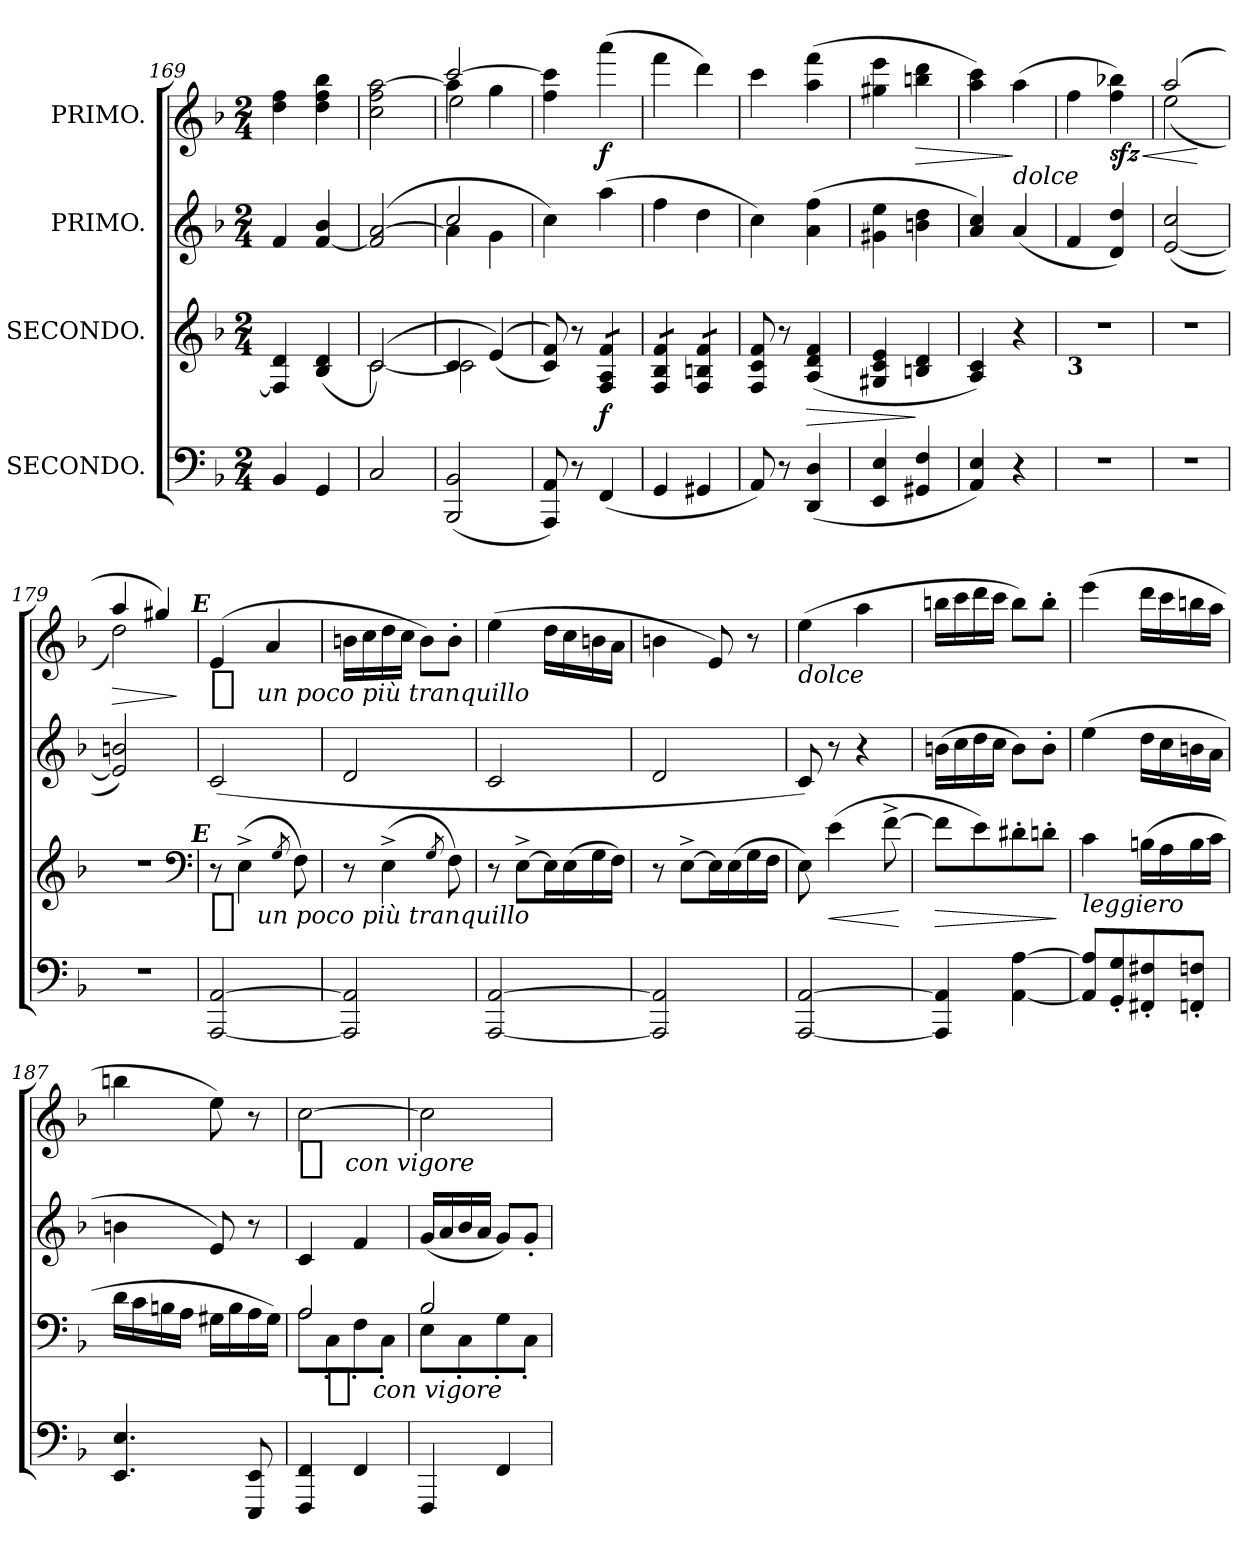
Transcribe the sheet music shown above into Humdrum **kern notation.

**kern	**kern	**dynam	**kern	**kern	**dynam
*part4	*part3	*part3	*part2	*part1	*part1
*staff4	*staff3	*staff3	*staff2	*staff1	*staff1
*I"SECONDO.	*I"SECONDO.	*	*I"PRIMO.	*I"PRIMO.	*
*clefF4	*clefG2	*	*clefG2	*clefG2	*
*k[b-]	*k[b-]	*	*k[b-]	*k[b-]	*
*d:	*d:	*	*d:	*d:	*
*M2/4	*M2/4	*	*M2/4	*M2/4	*
=169	=169	=169	=169	=169	=169
4BB-/	4F]/ 4d/	.	4f/	4dd\ 4ff\	.
4GG/	(>4B-/ 4d/	.	[4f/ 4b-/	4dd\ 4ff\ 4bb-\	.
=170	=170	=170	=170	=170	=170
*	*^	*	*	*	*
2C/	(2c/)	[2c\	.	(2f]/ [2a/	2cc\ 2ff\ [2aa\	.
=171	=171	=171	=171	=171	=171	=171
*	*	*	*	*^	*^	*
*	*	*	*	*	*	*	*^	*
(>2BBB-/ 2BB-/	4c/	2c\]	.	2cc/	4a\]	[2ccc/	4aa\]	2ee\	.
.	(<(>4e/)	.	.	.	4g\	.	4gg\	.	.
*	*v	*v	*	*	*	*v	*v	*v	*
*	*	*	*v	*v	*	*
=172	=172	=172	=172	=172	=172
8AAA/ 8AA/)	8c/ 8f/))	.	4cc\)	4ff\ 4ccc]\	.
8r	8r	.	.	.	.
*	*tremolo	*	*	*	*
(4FF/	8F/ 8A/ 8f/L	f	(4aa\	(4aaa\	f
.	8F/ 8A/ 8f/J	.	.	.	.
=173	=173	=173	=173	=173	=173
4GG/	8F/ 8B-/ 8f/L	.	4ff\	4fff\	.
.	8F/ 8B-/ 8f/J	.	.	.	.
4GG#X/	8F/ 8Bn/ 8f/L	.	4dd\	4ddd\)	.
.	8F/ 8Bn/ 8f/J	.	.	.	.
*	*Xtremolo	*	*	*	*
=174	=174	=174	=174	=174	=174
8AA/)	8F/ 8c/ 8f/	.	4cc\)	4ccc\	.
8r	8r	.	.	.	.
(4DD/ 4D/	(4A/ 4d/ 4f/	>	(4a\ 4ff\	(4aa\ 4fff\	.
=175	=175	=175	=175	=175	=175
4EE/ 4E/	4G#X/ 4c/ 4e/	.	4g#X\ 4ee\	4gg#X\ 4eee\	.
4GG#X/ 4F/	4Bn/ 4d/	]	4bn\ 4dd\	4bbn\ 4ddd\	>
=176	=176	=176	=176	=176	=176
4AA/ 4E/)	4A/ 4c/)	.	4a/ 4cc/)	4aa\ 4ccc\)	.
!	!	!	!	!LO:TX:b:i:t=dolce	!
4r	4r	.	(4a/	(4aa\	]
=177	=177	=177	=177	=177	=177
!	!LO:TX:b:B:t=3	!	!	!	!
2r	2r	.	4f/	4ff\	.
.	.	.	4d/ 4dd/)	4ff\ 4bb-X\)	< sfz
=178	=178	=178	=178	=178	=178
*	*	*	*	*^	*
2r	2r	.	(>[2e/ 2cc/	(2aa/	(2ee\	.
*	*	*	*	*v	*v	*
.	.	.	.	.	[
=179	=179	=179	=179	=179	=179
*	*	*	*	*^	*
2r	2r	.	2e]/ 2bn/)	4aa/	2dd\)	>
.	.	.	.	4gg#X/)	.	.
*	*	*	*	*v	*v	*
*	*clefF4	*	*	*	*
.	.	.	.	.	]
=180	=180	=180	=180	=180	=180
!	!	!	!	!LO:TX:a:Bi:rj:t=E	!
!	!LO:TX:a:Bi:rj:t=E	!	!	!	!
!	!	!LO:DY:t=%s un poco più tranquillo	!	!	!LO:DY:t=%s un poco più tranquillo
[2AAA/ [2AA/	8r	pp	(2c/	(4e/	pp
.	(4E^\	.	.	.	.
.	.	.	.	4a/	.
.	8qG/	.	.	.	.
.	8F\)	.	.	.	.
=181	=181	=181	=181	=181	=181
2AAA]/ 2AA]/	8r	.	2d/	16bn\LL	.
.	.	.	.	16cc\	.
.	(4E^\	.	.	16dd\	.
.	.	.	.	16cc\JJ	.
.	.	.	.	8b\L)	.
.	8qG/	.	.	.	.
.	8F\)	.	.	8b'\J	.
=182	=182	=182	=182	=182	=182
[2AAA/ [2AA/	8r	.	2c/	(4ee\	.
.	[8E^\L	.	.	.	.
.	16E\L]	.	.	16dd\LL	.
.	(16E\	.	.	16cc\	.
.	16G\	.	.	16bn\	.
.	16F\JJ)	.	.	16a\JJ	.
=183	=183	=183	=183	=183	=183
2AAA]/ 2AA]/	8r	.	2d/	4bn\	.
.	[8E^\L	.	.	.	.
.	16E\L]	.	.	8e/)	.
.	(16E\	.	.	.	.
.	16G\	.	.	8r	.
.	16F\JJ	.	.	.	.
=184	=184	=184	=184	=184	=184
!	!	!	!	!LO:TX:b:i:t=dolce	!
[2AAA/ [2AA/	8E\)	.	8c/)	(4ee\	.
.	(4e\	<	8r	.	.
.	.	.	4r	4aa\	.
.	[8f^\	.	.	.	.
.	.	[	.	.	.
=185	=185	=185	=185	=185	=185
4AAA]/ 4AA]/	8f\L]	>	(16bn\LL	16bbn\LL	.
.	.	.	16cc\	16ccc\	.
.	8e\)	.	16dd\	16ddd\	.
.	.	.	16cc\JJ	16ccc\JJ	.
[4AA\ [4A\	8d#X'\	.	8b\L)	8bb\L)	.
.	8dn'\J	.	8b'\J	8bb'\J	.
.	.	]	.	.	.
=186	=186	=186	=186	=186	=186
!	!LO:TX:b:i:t=leggiero	!	!	!	!
8AA]/ 8A]/L	4c\	.	(4ee\	(4eee\	.
8GG'/ 8G'/	.	.	.	.	.
8FF#X'/ 8F#X'/	(16Bn\LL	.	16dd\LL	16ddd\LL	.
.	16A\	.	16cc\	16ccc\	.
8FFn'/ 8Fn'/J	16B\	.	16bn\	16bbn\	.
.	16c\JJ	.	16a\JJ	16aa\JJ	.
=187	=187	=187	=187	=187	=187
4.EE/ 4.E/	16d\LL	.	4bn\	4bbn\	.
.	16c\	.	.	.	.
.	16Bn\	.	.	.	.
.	16A\JJ	.	.	.	.
.	16G#X\LL	.	8e/)	8ee\)	.
.	16B\	.	.	.	.
8EEE/ 8EE/	16A\	.	8r	8r	.
.	16G#\JJ)	.	.	.	.
=188	=188	=188	=188	=188	=188
*	*^	*	*	*	*
!	!	!LO:N:vis=2	!	!	!	!LO:DY:t=%s con vigore
4FFF/ 4FF/	2A/	8A\	.	4c/	[2cc\	p
!	!	!	!LO:DY:t=%s con vigore	!	!	!
.	.	8C'>\	p	.	.	.
4FF/	.	8F'>\	.	4f/	.	.
.	.	8C'>\J	.	.	.	.
=189	=189	=189	=189	=189	=189	=189
4FFF/	2B-/	8E\L	.	(16g/LL	2cc\]	.
.	.	.	.	16a/	.	.
.	.	8C'>\	.	16b-/	.	.
.	.	.	.	16a/JJ	.	.
4FF/	.	8G'>\	.	8g/L)	.	.
.	.	8C'>\J	.	8g'/J	.	.
*	*v	*v	*	*	*	*
=	=	=	=	=	=
*-	*-	*-	*-	*-	*-
